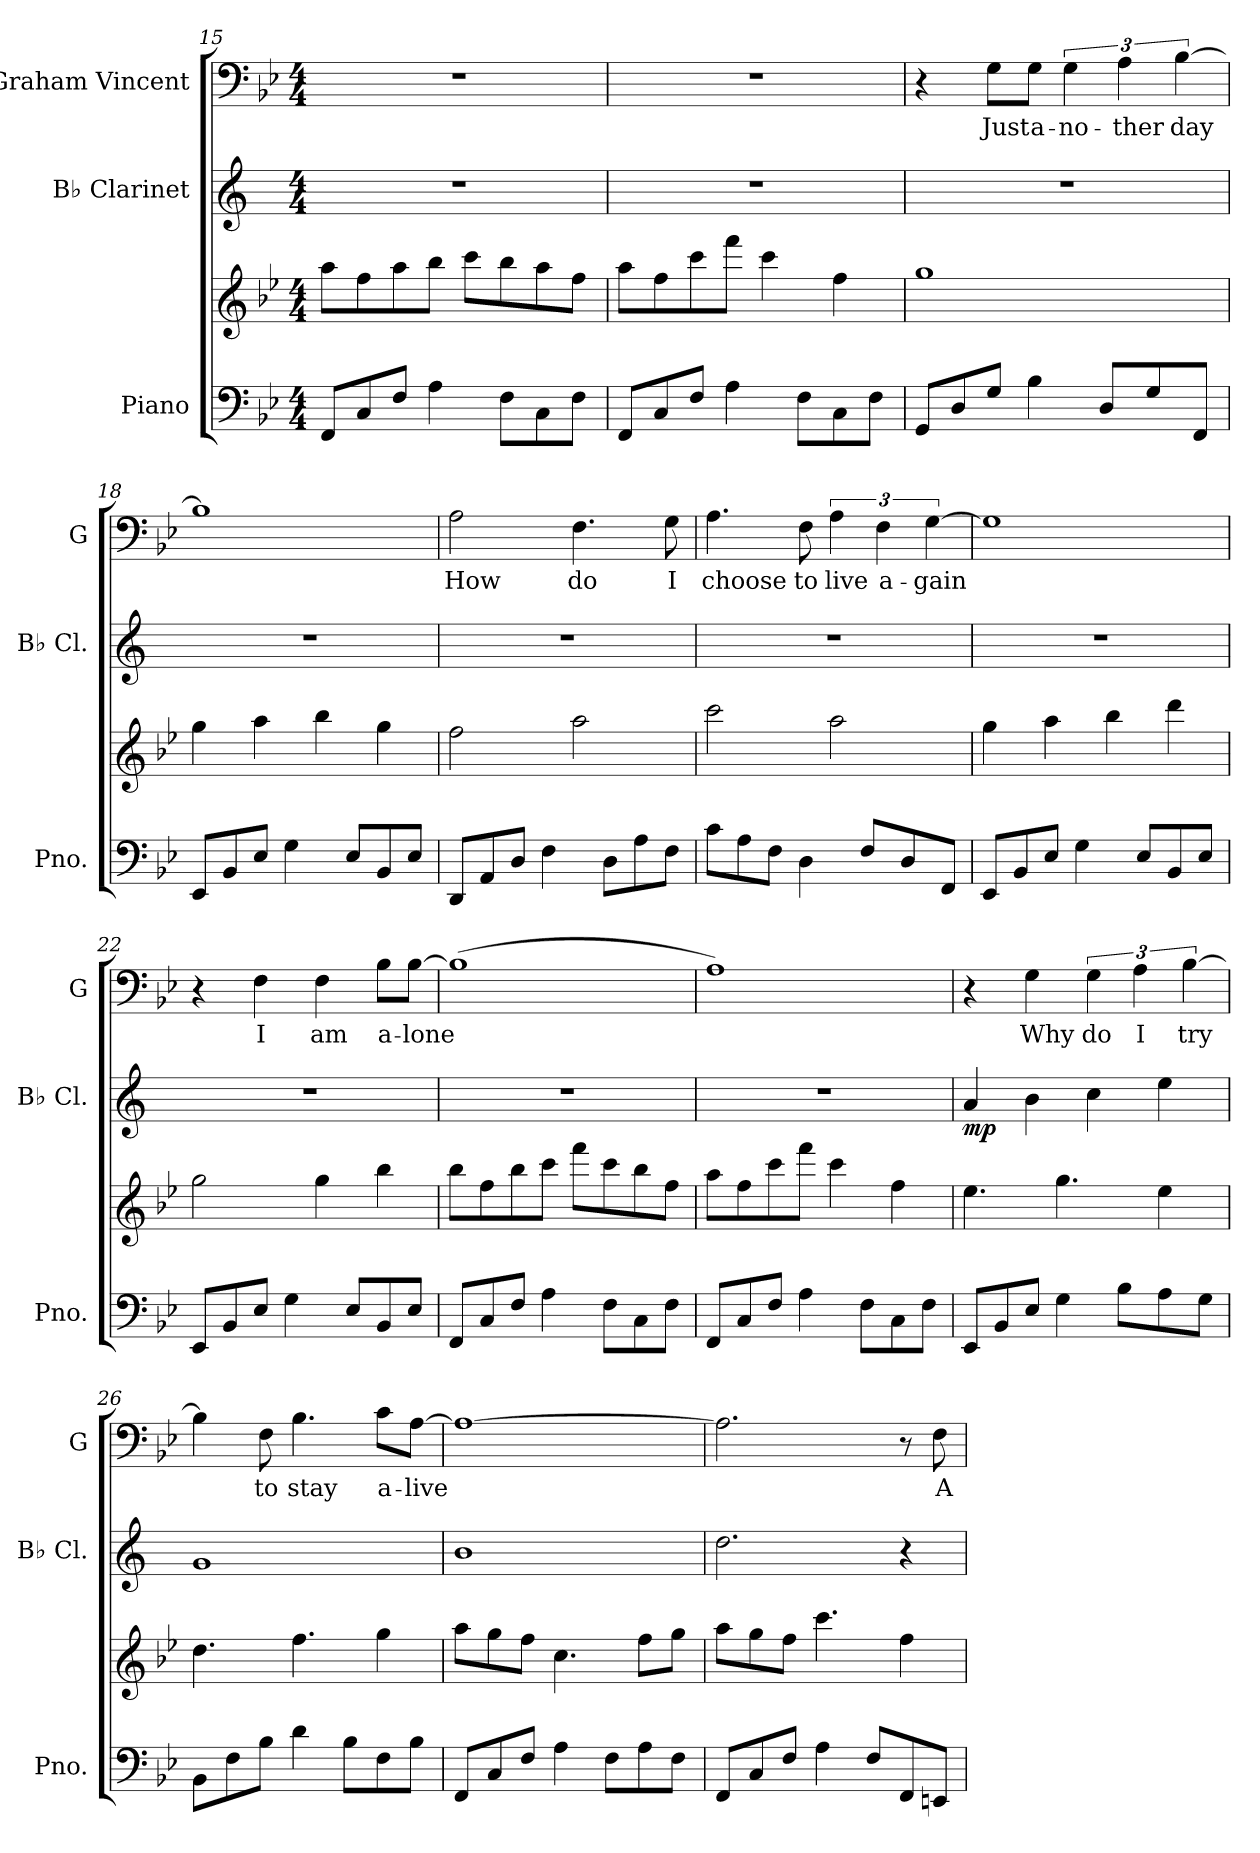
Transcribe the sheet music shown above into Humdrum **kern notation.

**kern	**kern	**kern	**dynam	**kern	**text
*part3	*part3	*part2	*part2	*part1	*part1
*staff4	*staff3	*staff2	*staff2	*staff1	*staff1
*I"Piano	*	*I"B♭ Clarinet	*	*I"Graham Vincent	*
*I'Pno.	*	*I'B♭ Cl.	*	*I'G	*
*clefF4	*clefG2	*clefG2	*	*clefF4	*
*	*	*ITrd1c2	*	*	*
*k[b-e-]	*k[b-e-]	*k[b-e-]	*	*k[b-e-]	*
*M4/4	*M4/4	*M4/4	*	*M4/4	*
=15	=15	=15	=15	=15	=15
8FF/L	8aa\L	1r	.	1r	.
8C/	8ff\	.	.	.	.
8F/J	8aa\	.	.	.	.
4A\	8bb-\J	.	.	.	.
.	8ccc\L	.	.	.	.
8F\L	8bb-\	.	.	.	.
8C\	8aa\	.	.	.	.
8F\J	8ff\J	.	.	.	.
!!LO:PB:g=z
=16	=16	=16	=16	=16	=16
8FF/L	8aa\L	1r	.	1r	.
8C/	8ff\	.	.	.	.
8F/J	8ccc\	.	.	.	.
4A\	8fff\J	.	.	.	.
.	4ccc\	.	.	.	.
8F\L	.	.	.	.	.
8C\	4ff\	.	.	.	.
8F\J	.	.	.	.	.
=17	=17	=17	=17	=17	=17
8GG/L	1gg	1r	.	4r	.
8D/	.	.	.	.	.
!	!	!	!	!	!LO:LY:b
8G/J	.	.	.	8G\L	Just
!	!	!	!	!	!LO:LY:b
4B-\	.	.	.	8G\J	a-
!	!	!	!	!	!LO:LY:b
.	.	.	.	6G\	-no-
8D/L	.	.	.	.	.
!	!	!	!	!	!LO:LY:b
.	.	.	.	6A\	-ther
8G/	.	.	.	.	.
!	!	!	!	!	!LO:LY:b
.	.	.	.	[6B-\	day
8FF/J	.	.	.	.	.
=18	=18	=18	=18	=18	=18
8EE-/L	4gg\	1r	.	1B-]	.
8BB-/	.	.	.	.	.
8E-/J	4aa\	.	.	.	.
4G\	.	.	.	.	.
.	4bb-\	.	.	.	.
8E-/L	.	.	.	.	.
8BB-/	4gg\	.	.	.	.
8E-/J	.	.	.	.	.
=19	=19	=19	=19	=19	=19
!	!	!	!	!	!LO:LY:b
8DD/L	2ff\	1r	.	2A\	How
8AA/	.	.	.	.	.
8D/J	.	.	.	.	.
4F\	.	.	.	.	.
!	!	!	!	!	!LO:LY:b
.	2aa\	.	.	4.F\	do
8D\L	.	.	.	.	.
8A\	.	.	.	.	.
!	!	!	!	!	!LO:LY:b
8F\J	.	.	.	8G\	I
!!LO:LB:g=z
=20	=20	=20	=20	=20	=20
!	!	!	!	!	!LO:LY:b
8c\L	2ccc\	1r	.	4.A\	choose
8A\	.	.	.	.	.
8F\J	.	.	.	.	.
!	!	!	!	!	!LO:LY:b
4D\	.	.	.	8F\	to
!	!	!	!	!	!LO:LY:b
.	2aa\	.	.	6A\	live
8F/L	.	.	.	.	.
!	!	!	!	!	!LO:LY:b
.	.	.	.	6F\	a-
8D/	.	.	.	.	.
!	!	!	!	!	!LO:LY:b
.	.	.	.	[6G\	-gain
8FF/J	.	.	.	.	.
=21	=21	=21	=21	=21	=21
8EE-/L	4gg\	1r	.	1G]	.
8BB-/	.	.	.	.	.
8E-/J	4aa\	.	.	.	.
4G\	.	.	.	.	.
.	4bb-\	.	.	.	.
8E-/L	.	.	.	.	.
8BB-/	4ddd\	.	.	.	.
8E-/J	.	.	.	.	.
=22	=22	=22	=22	=22	=22
8EE-/L	2gg\	1r	.	4r	.
8BB-/	.	.	.	.	.
!	!	!	!	!	!LO:LY:b
8E-/J	.	.	.	4F\	I
4G\	.	.	.	.	.
!	!	!	!	!	!LO:LY:b
.	4gg\	.	.	4F\	am
8E-/L	.	.	.	.	.
!	!	!	!	!	!LO:LY:b
8BB-/	4bb-\	.	.	8B-\L	a-
!	!	!	!	!	!LO:LY:b
8E-/J	.	.	.	[8B-\J	lone
=23	=23	=23	=23	=23	=23
8FF/L	8bb-\L	1r	.	(1B-]	.
8C/	8ff\	.	.	.	.
8F/J	8bb-\	.	.	.	.
4A\	8ccc\J	.	.	.	.
.	8fff\L	.	.	.	.
8F\L	8ccc\	.	.	.	.
8C\	8bb-\	.	.	.	.
8F\J	8ff\J	.	.	.	.
!!LO:LB:g=z
=24	=24	=24	=24	=24	=24
8FF/L	8aa\L	1r	.	1A)	.
8C/	8ff\	.	.	.	.
8F/J	8ccc\	.	.	.	.
4A\	8fff\J	.	.	.	.
.	4ccc\	.	.	.	.
8F\L	.	.	.	.	.
8C\	4ff\	.	.	.	.
8F\J	.	.	.	.	.
=25	=25	=25	=25	=25	=25
!	!	!	!LO:DY:b	!	!
8EE-/L	4.ee-\	4g/	mp	4r	.
8BB-/	.	.	.	.	.
!	!	!	!	!	!LO:LY:b
8E-/J	.	4a\	.	4G\	Why
4G\	4.gg\	.	.	.	.
!	!	!	!	!	!LO:LY:b
.	.	4b-\	.	6G\	do
8B-\L	.	.	.	.	.
!	!	!	!	!	!LO:LY:b
.	.	.	.	6A\	I
8A\	4ee-\	4dd\	.	.	.
!	!	!	!	!	!LO:LY:b
.	.	.	.	[6B-\	try
8G\J	.	.	.	.	.
=26	=26	=26	=26	=26	=26
8BB-\L	4.dd\	1f	.	4B-\]	.
8F\	.	.	.	.	.
!	!	!	!	!	!LO:LY:b
8B-\J	.	.	.	8F\	to
!	!	!	!	!	!LO:LY:b
4d\	4.ff\	.	.	4.B-\	stay
8B-\L	.	.	.	.	.
!	!	!	!	!	!LO:LY:b
8F\	4gg\	.	.	8c\L	a-
!	!	!	!	!	!LO:LY:b
8B-\J	.	.	.	[8A\J	-live
=27	=27	=27	=27	=27	=27
8FF/L	8aa\L	1a	.	1A_	.
8C/	8gg\	.	.	.	.
8F/J	8ff\J	.	.	.	.
4A\	4.cc\	.	.	.	.
8F\L	.	.	.	.	.
8A\	8ff\L	.	.	.	.
8F\J	8gg\J	.	.	.	.
!!LO:PB:g=z
=28	=28	=28	=28	=28	=28
8FF/L	8aa\L	2.cc\	.	2.A\]	.
8C/	8gg\	.	.	.	.
8F/J	8ff\J	.	.	.	.
4A\	4.ccc\	.	.	.	.
8F/L	.	.	.	.	.
8FF/	4ff\	4r	.	8r	.
!	!	!	!	!	!LO:LY:b
8EEn/J	.	.	.	8F\	A
=	=	=	=	=	=
*-	*-	*-	*-	*-	*-
